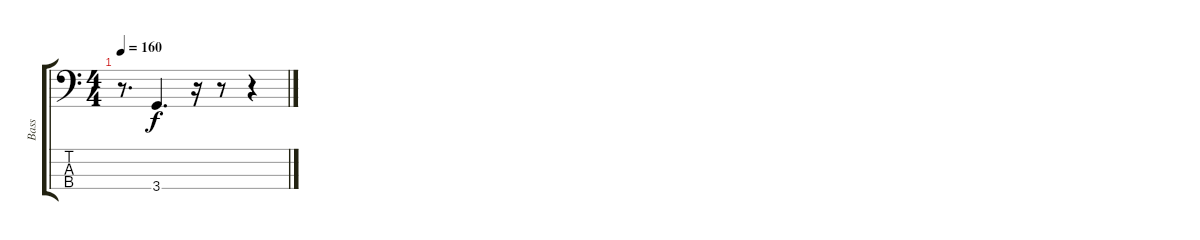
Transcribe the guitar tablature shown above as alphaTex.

\track ("Bass" "Bass") {instrument electricbassfinger}
\staff {score tabs}
\tuning (G2 D2 A1 E1) {hide}
\ts (4 4)
\tempo 160
\clef f4
\ks c
r.8{d dy f} 3.4.4{d} r.16 r.8 r.4
